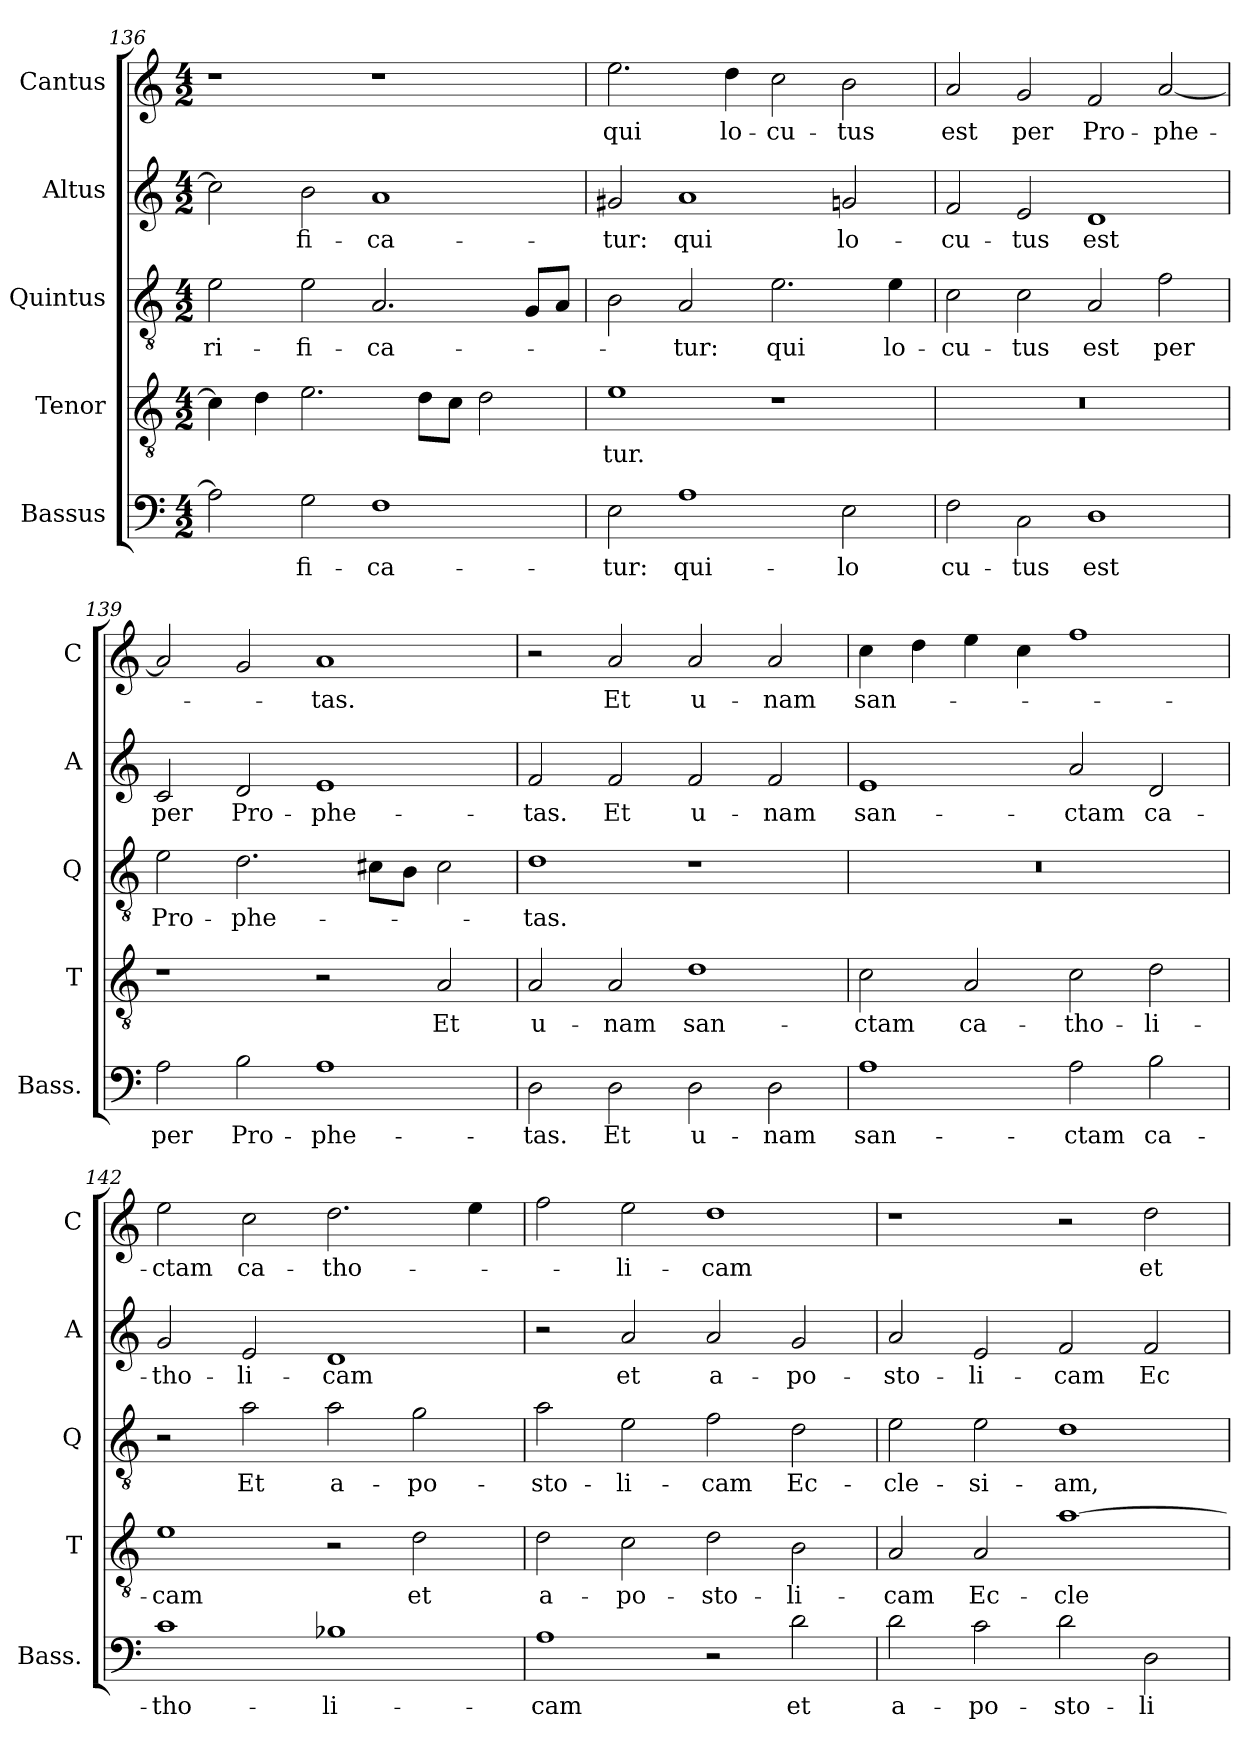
**kern	**text	**kern	**text	**kern	**text	**kern	**text	**kern	**text
*part5	*part5	*part4	*part4	*part3	*part3	*part2	*part2	*part1	*part1
*staff5	*staff5	*staff4	*staff4	*staff3	*staff3	*staff2	*staff2	*staff1	*staff1
*I"Bassus	*	*I"Tenor	*	*I"Quintus	*	*I"Altus	*	*I"Cantus	*
*I'Bass.	*	*I'T	*	*I'Q	*	*I'A	*	*I'C	*
*clefF4	*	*clefGv2	*	*clefGv2	*	*clefG2	*	*clefG2	*
*	*	*ITrd7c12	*	*ITrd7c12	*	*	*	*	*
*k[]	*	*k[]	*	*k[]	*	*k[]	*	*k[]	*
*C:	*	*C:	*	*C:	*	*C:	*	*C:	*
*M4/2	*	*M4/2	*	*M4/2	*	*M4/2	*	*M4/2	*
=136	=136	=136	=136	=136	=136	=136	=136	=136	=136
2A\]	.	4C\]	.	2E\	-ri-	2cc\]	.	1r	.
.	.	4D\	.	.	.	.	.	.	.
2G\	-fi-	2.E\	.	2E\	-fi-	2b\	-fi-	.	.
1F\	-ca-	.	.	2.AA/	-ca-	1a/	-ca-	1r	.
.	.	8D\L	.	.	.	.	.	.	.
.	.	8C\J	.	.	.	.	.	.	.
.	.	2D\	.	.	.	.	.	.	.
.	.	.	.	8GG/L	.	.	.	.	.
.	.	.	.	8AA/J	.	.	.	.	.
=137	=137	=137	=137	=137	=137	=137	=137	=137	=137
2E\	-tur:	1E\	-tur.	2BB\	.	2g#X/	-tur:	2.ee\	qui
1A\	qui-	.	.	2AA/	-tur:	1a/	qui	.	.
.	.	.	.	.	.	.	.	4dd\	lo-
.	.	1r	.	2.E\	qui	.	.	2cc\	-cu-
2E\	-lo	.	.	.	.	2g/	lo-	2b\	-tus
.	.	.	.	4E\	lo-	.	.	.	.
=138	=138	=138	=138	=138	=138	=138	=138	=138	=138
2F\	cu-	0r	.	2C\	-cu-	2f/	-cu-	2a/	est
2C\	-tus	.	.	2C\	-tus	2e/	-tus	2g/	per
1D\	est	.	.	2AA/	est	1d/	est	2f/	Pro-
.	.	.	.	2F\	per	.	.	[2a/	-phe-
=139	=139	=139	=139	=139	=139	=139	=139	=139	=139
2A\	per	1r	.	2E\	Pro-	2c/	per	2a/]	.
2B\	Pro-	.	.	2.D\	-phe-	2d/	Pro-	2g/	.
1A\	-phe-	2r	.	.	.	1e/	-phe-	1a/	-tas.
.	.	.	.	8C#\L	.	.	.	.	.
.	.	.	.	8BB\J	.	.	.	.	.
.	.	2AA/	Et	2C#\	.	.	.	.	.
=140	=140	=140	=140	=140	=140	=140	=140	=140	=140
2D\	-tas.	2AA/	u-	1D\	-tas.	2f/	-tas.	2r	.
2D\	Et	2AA/	-nam	.	.	2f/	Et	2a/	Et
2D\	u-	1D\	san-	1r	.	2f/	u-	2a/	u-
2D\	-nam	.	.	.	.	2f/	-nam	2a/	-nam
=141	=141	=141	=141	=141	=141	=141	=141	=141	=141
1A\	san-	2C\	-ctam	0r	.	1e/	san-	4cc\	san-
.	.	.	.	.	.	.	.	4dd\	.
.	.	2AA/	ca-	.	.	.	.	4ee\	.
.	.	.	.	.	.	.	.	4cc\	.
2A\	-ctam	2C\	-tho-	.	.	2a/	-ctam	1ff\	.
2B\	ca-	2D\	-li-	.	.	2d/	ca-	.	.
=142	=142	=142	=142	=142	=142	=142	=142	=142	=142
1c\	-tho-	1E\	-cam	2r	.	2g/	-tho-	2ee\	-ctam
.	.	.	.	2A\	Et	2e/	-li-	2cc\	ca-
1B-X\	-li-	2r	.	2A\	a-	1d/	-cam	2.dd\	-tho-
.	.	2D\	et	2G\	-po-	.	.	.	.
.	.	.	.	.	.	.	.	4ee\	.
=143	=143	=143	=143	=143	=143	=143	=143	=143	=143
1A\	-cam	2D\	a-	2A\	-sto-	2r	.	2ff\	.
.	.	2C\	-po-	2E\	-li-	2a/	et	2ee\	-li-
2r	.	2D\	-sto-	2F\	-cam	2a/	a-	1dd\	-cam
2d\	et	2BB\	-li-	2D\	Ec-	2g/	-po-	.	.
=144	=144	=144	=144	=144	=144	=144	=144	=144	=144
2d\	a-	2AA/	-cam	2E\	-cle-	2a/	-sto-	1r	.
2c\	-po-	2AA/	Ec-	2E\	-si-	2e/	-li-	.	.
2d\	-sto-	[1A\	-cle-	1D\	-am,	2f/	-cam	2r	.
2D\	-li-	.	.	.	.	2f/	Ec-	2dd\	et
=	=	=	=	=	=	=	=	=	=
*-	*-	*-	*-	*-	*-	*-	*-	*-	*-
